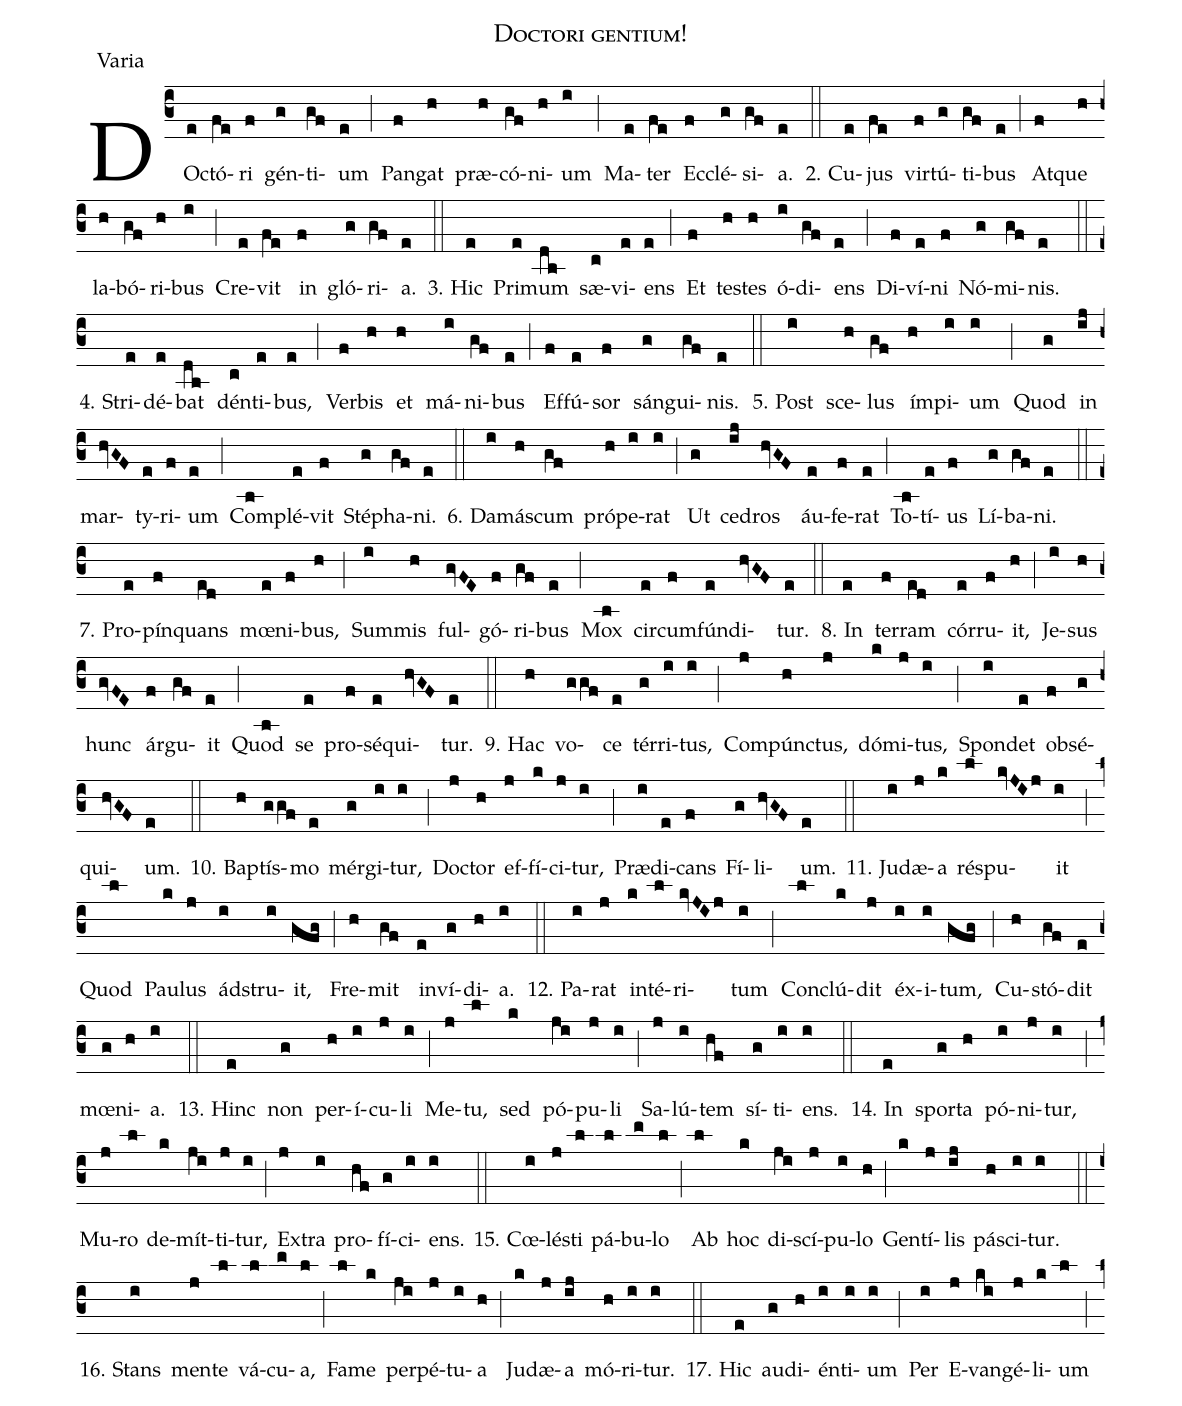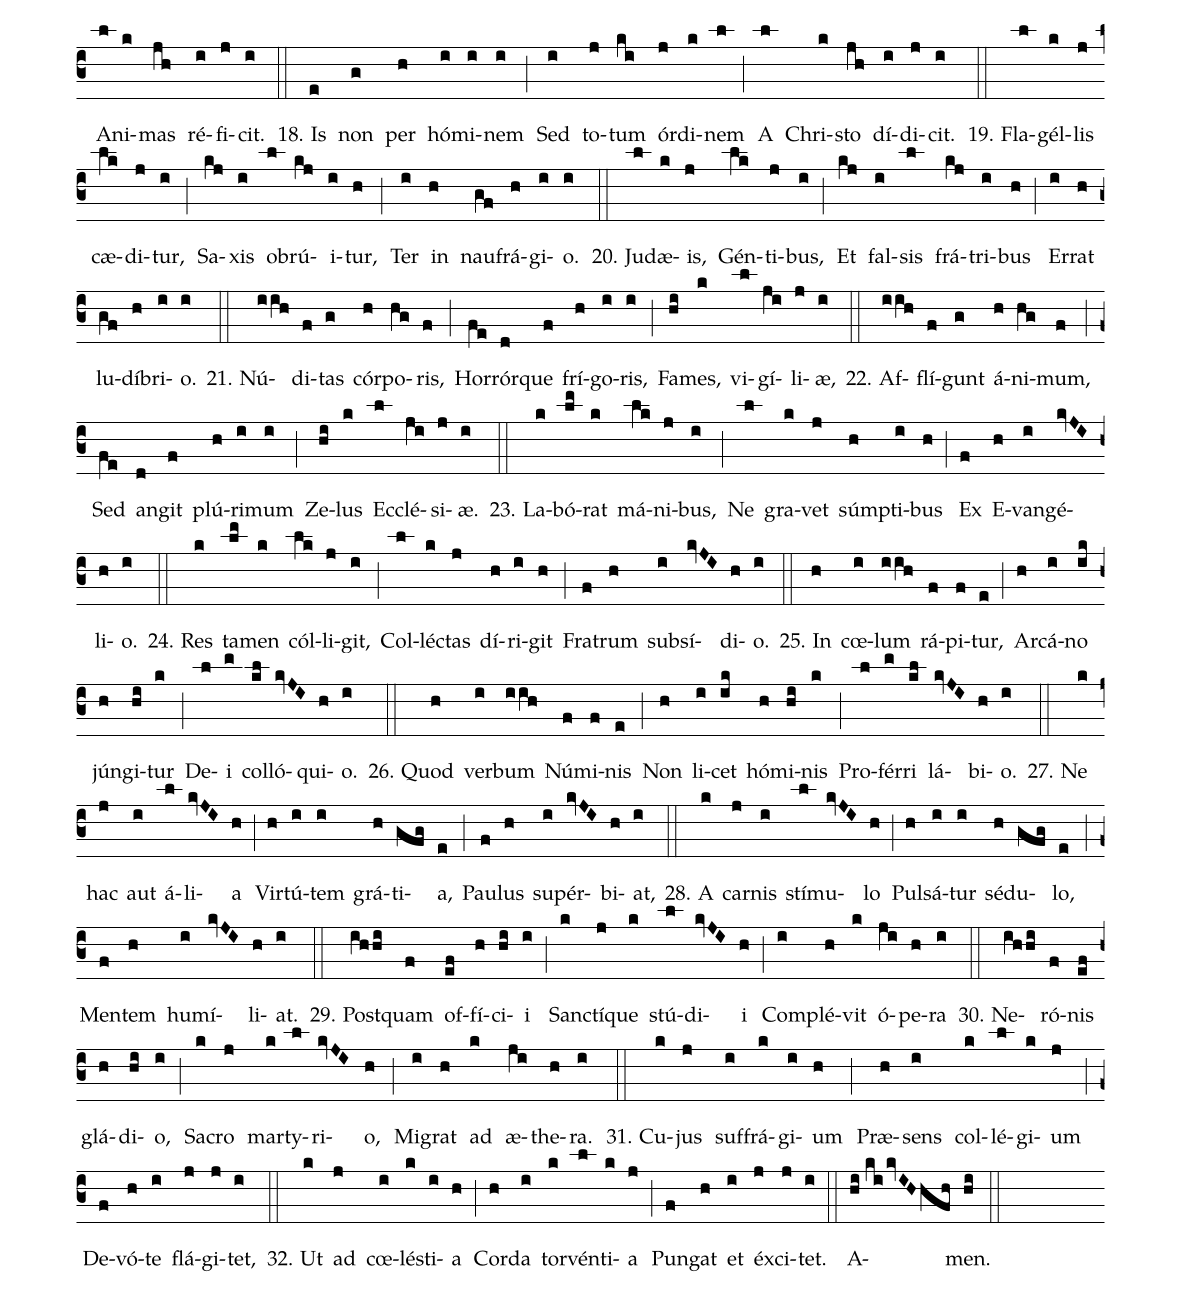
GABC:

name:Doctori gentium!;
office-part:Varia;
%%
(c3)DO(e)ctó(fe)ri(f) gén(g)ti(gf)um(e) (;) Pan(f)gat(h) præ(h)có(gf)ni(h)um(i) (;) Ma(e)ter(fe) Ec(f)clé(g)si(gf)a.(e) (::) 2. Cu(e)jus(fe) vir(f)tú(g)ti(gf)bus(e) (;) At(f)que(h) la(h)bó(gf)ri(h)bus(i) (;) Cre(e)vit(fe) in(f) gló(g)ri(gf)a.(e) (::) 3. Hic(e) Pri(e)mum(db) sæ(c)vi(e)ens(e) (;) Et(f) te(h)stes(h) ó(i)di(gf)ens(e) (;) Di(f)ví(e)ni(f) Nó(g)mi(gf)nis.(e) (::) 4. Stri(e)dé(e)bat(db) dén(c)ti(e)bus,(e) (;) Ver(f)bis(h) et(h) má(i)ni(gf)bus(e) (;) Ef(f)fú(e)sor(f) sán(g)gui(gf)nis.(e) (::) 5. Post(i) sce(h)lus(gf) ím(h)pi(i)um(i) (;) Quod(g) in(ij) mar(hvGF)ty(e)ri(f)um(e) (;) Com(b)plé(e)vit(f) Sté(g)pha(gf)ni.(e) (::) 6. Da(i)má(h)scum(gf) pró(h)pe(i)rat(i) (;) Ut(g) ce(ij)dros(hvGF) áu(e)fe(f)rat(e) (;) To(b)tí(e)us(f) Lí(g)ba(gf)ni.(e) (::) 7. Pro(e)pín(f)quans(ed) mœ(e)ni(f)bus,(h) (;) Sum(i)mis(h) ful(gvFE)gó(f)ri(gf)bus(e) (;) Mox(b) cir(e)cum(f)fún(e)di(hvGF)tur.(e) (::) 8. In(e) ter(f)ram(ed) cór(e)ru(f)it,(h) (;) Je(i)sus(h) hunc(gvFE) ár(f)gu(gf)it(e) (;) Quod(b) se(e) pro(f)sé(e)qui(hvGF)tur.(e) (::) 9. Hac(h) vo(ggf)ce(e) tér(g)ri(i)tus,(i) (;) Com(j)pún(h)ctus,(j) dó(k)mi(j)tus,(i) (;) Spon(i)det(e) obs(f)é(g)qui(hvGF)um.(e) (::) 10. Bap(h)tís(ggf)mo(e) mér(g)gi(i)tur,(i) (;) Do(j)ctor(h) ef(j)fí(k)ci(j)tur,(i) (;) Præ(i)di(e)cans(f) Fí(g)li(hvGF)um.(e) (::) 11. Ju(i)dæ(j)a(k) ré(l)spu(kvJIj)it(i) (;) Quod(l) Pau(k)lus(j) ád(i)stru(i)it,(gfg) (;) Fre(h)mit(gf) in(e)ví(g)di(h)a.(i) (::) 12. Pa(i)rat(j) in(k)té(l)ri(kvJIj)tum(i) (;) Con(l)clú(k)dit(j) éx(i)i(i)tum,(gfg) (;) Cu(h)stó(gf)dit(e) mœ(g)ni(h)a.(i) (::) 13. Hinc(e) non(g) per(h)í(i)cu(j)li(i) (;) Me(j)tu,(l) sed(k) pó(ji)pu(j)li(i) (;) Sa(j)lú(i)tem(hf) sí(g)ti(i)ens.(i) (::) 14. In(e) spor(g)ta(h) pó(i)ni(j)tur,(i) (;) Mu(j)ro(l) de(k)mít(ji)ti(j)tur,(i) (;) Ex(j)tra(i) pro(hf)fí(g)ci(i)ens.(i) (::) 15. Cœ(i)lé(j)sti(l) pá(l)bu(m)lo(l) (;) Ab(l) hoc(k) di(ji)scí(j)pu(i)lo(h) (;) Gen(k)tí(j)lis(ij) pá(h)sci(i)tur.(i) (::) 16. Stans(i) men(j)te(l) vá(l)cu(m)a,(l) (;) Fa(l)me(k) per(ji)pé(j)tu(i)a(h) (;) Ju(k)dæ(j)a(ij) mó(h)ri(i)tur.(i) (::) 17. Hic(e) au(g)di(h)én(i)ti(i)um(i) (;) Per(i) E(j)van(ki)gé(j)li(k)um(l) (;) A(l)ni(k)mas(jh) ré(i)fi(j)cit.(i) (::) 18. Is(e) non(g) per(h) hó(i)mi(i)nem(i) (;) Sed(i) to(j)tum(ki) ór(j)di(k)nem(l) (;) A(l) Chri(k)sto(jh) dí(i)di(j)cit.(i) (::) 19. Fla(l)gél(k)lis(j) cæ(lk)di(j)tur,(i) (;) Sa(kj)xis(i) o(l)brú(kj)i(i)tur,(h) (;) Ter(i) in(h) nau(gf)frá(h)gi(i)o.(i) (::) 20. Ju(l)dæ(k)is,(j) Gén(lk)ti(j)bus,(i) (;) Et(kj) fal(i)sis(l) frá(kj)tri(i)bus(h) (;) Er(i)rat(h) lu(gf)dí(h)bri(i)o.(i) (::) 21. Nú(iih)di(f)tas(g) cór(h)po(hg)ris,(f) (;) Hor(fe)rór(d)que(f) frí(h)go(i)ris,(i) (;) Fa(hi)mes,(k) vi(l)gí(ji)li(j)æ,(i) (::) 22. Af(iih)flí(f)gunt(g) á(h)ni(hg)mum,(f) (;) Sed(fe) an(d)git(f) plú(h)ri(i)mum(i) (;) Ze(hi)lus(k) Ec(l)clé(ji)si(j)æ.(i) (::) 23. La(k)bó(lm)rat(k) má(lk)ni(j)bus,(i) (;) Ne(l) gra(k)vet(j) súm(h)pti(i)bus(h) (;) Ex(f) E(h)van(i)gé(kvJI)li(h)o.(i) (::) 24. Res(k) ta(lm)men(k) cól(lk)li(j)git,(i) (;) Col(l)lé(k)ctas(j) dí(h)ri(i)git(h) (;) Fra(f)trum(h) subs(i)í(kvJI)di(h)o.(i) (::) 25. In(h) cœ(i)lum(iih) rá(f)pi(f)tur,(e) (;) Ar(h)cá(i)no(ik) jún(h)gi(hi)tur(k) (;) De(l)i(m) col(kl)ló(kvJI)qui(h)o.(i) (::) 26. Quod(h) ver(i)bum(iih) Nú(f)mi(f)nis(e) (;) Non(h) li(i)cet(ik) hó(h)mi(hi)nis(k) (;) Pro(l)fér(m)ri(kl) lá(kvJI)bi(h)o.(i) (::) 27. Ne(k) hac(j) aut(i) á(l)li(kvJI)a(h) (;) Vir(h)tú(i)tem(i) grá(h)ti(gfg)a,(e) (;) Pau(f)lus(h) su(i)pér(kvJI)bi(h)at,(i) (::) 28. A(k) car(j)nis(i) stí(l)mu(kvJI)lo(h) (;) Pul(h)sá(i)tur(i) sé(h)du(gfg)lo,(e) (;) Men(f)tem(h) hu(i)mí(kvJI)li(h)at.(i) (::) 29. Post(ihhi)quam(f) of(ef)fí(h)ci(hi)i(i) (;) San(k)ctí(j)que(k) stú(l)di(kvJI)i(h) (;) Com(i)plé(h)vit(k) ó(ji)pe(h)ra(i) (::) 30. Ne(ihhi)ró(f)nis(ef) glá(h)di(hi)o,(i) (;) Sa(k)cro(j) mar(k)ty(l)ri(kvJI)o,(h) (;) Mi(i)grat(h) ad(k) æ(ji)the(h)ra.(i) (::) 31. Cu(k)jus(j) suf(i)frá(k)gi(i)um(h) (;) Præ(h)sens(i) col(k)lé(l)gi(k)um(j) (;) De(f)vó(h)te(i) flá(j)gi(j)tet,(i) (::) 32. Ut(k) ad(j) cœ(i)lé(k)sti(i)a(h) (;) Cor(h)da(i) tor(k)vén(l)ti(k)a(j) (;) Pun(f)gat(h) et(i) éx(j)ci(j)tet.(i) (::) A(hi//kikvIHhfh)men.(hi) (::)
